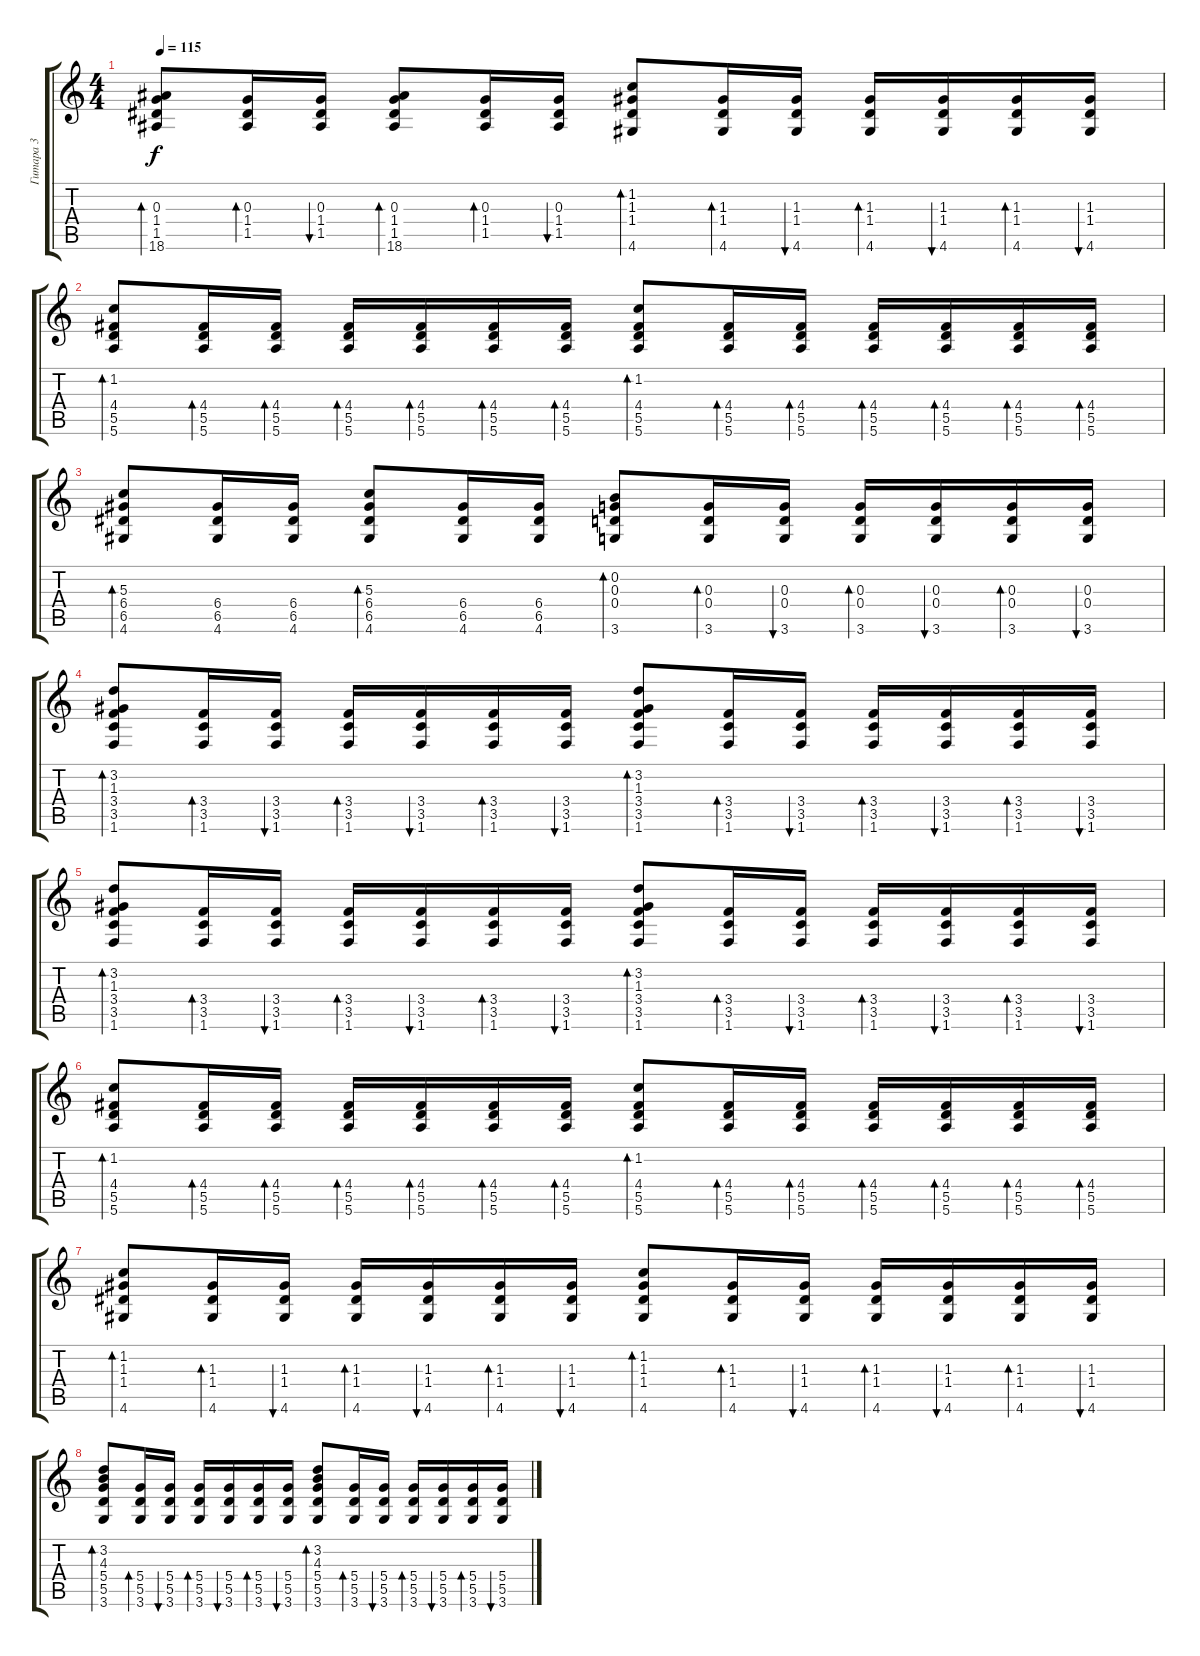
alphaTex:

\track ("Гитара 3" "Гитара 3") {instrument acousticguitarsteel}
\staff {score tabs}
\tuning (E4 B3 G3 D3 A2 E2) {hide}
\ts (4 4)
\tempo 115
\clef g2
\ks c
(0.3 1.4 1.5 18.6).8{bd 60 dy f} (0.3 1.4 1.5).16{bd 60} (0.3 1.4 1.5).16{bu 60} (0.3 1.4 1.5 18.6).8{bd 60} (0.3 1.4 1.5).16{bd 60} (0.3 1.4 1.5).16{bu 60} (1.2 1.3 1.4 4.6).8{bd 60} (1.3 1.4 4.6).16{bd 60} (1.3 1.4 4.6).16{bu 60} (1.3 1.4 4.6).16{bd 60} (1.3 1.4 4.6).16{bu 60} (1.3 1.4 4.6).16{bd 60} (1.3 1.4 4.6).16{bu 60} |
(1.2 4.4 5.5 5.6).8{bd 60} (4.4 5.5 5.6).16{bd 60} (4.4 5.5 5.6).16{bd 60} (4.4 5.5 5.6).16{bd 60} (4.4 5.5 5.6).16{bd 60} (4.4 5.5 5.6).16{bd 60} (4.4 5.5 5.6).16{bd 60} (1.2 4.4 5.5 5.6).8{bd 60} (4.4 5.5 5.6).16{bd 60} (4.4 5.5 5.6).16{bd 60} (4.4 5.5 5.6).16{bd 60} (4.4 5.5 5.6).16{bd 60} (4.4 5.5 5.6).16{bd 60} (4.4 5.5 5.6).16{bd 60} |
(5.3 6.4 6.5 4.6).8{bd 60} (6.4 6.5 4.6).16 (6.4 6.5 4.6).16 (5.3 6.4 6.5 4.6).8{bd 60} (6.4 6.5 4.6).16 (6.4 6.5 4.6).16 (0.2 0.3 0.4 3.6).8{bd 60} (0.3 0.4 3.6).16{bd 60} (0.3 0.4 3.6).16{bu 60} (0.3 0.4 3.6).16{bd 60} (0.3 0.4 3.6).16{bu 60} (0.3 0.4 3.6).16{bd 60} (0.3 0.4 3.6).16{bu 60} |
(3.2 1.3 3.4 3.5 1.6).8{bd 60} (3.4 3.5 1.6).16{bd 60} (3.4 3.5 1.6).16{bu 60} (3.4 3.5 1.6).16{bd 60} (3.4 3.5 1.6).16{bu 60} (3.4 3.5 1.6).16{bd 60} (3.4 3.5 1.6).16{bu 60} (3.2 1.3 3.4 3.5 1.6).8{bd 60} (3.4 3.5 1.6).16{bd 60} (3.4 3.5 1.6).16{bu 60} (3.4 3.5 1.6).16{bd 60} (3.4 3.5 1.6).16{bu 60} (3.4 3.5 1.6).16{bd 60} (3.4 3.5 1.6).16{bu 60} |
(3.2 1.3 3.4 3.5 1.6).8{bd 60} (3.4 3.5 1.6).16{bd 60} (3.4 3.5 1.6).16{bu 60} (3.4 3.5 1.6).16{bd 60} (3.4 3.5 1.6).16{bu 60} (3.4 3.5 1.6).16{bd 60} (3.4 3.5 1.6).16{bu 60} (3.2 1.3 3.4 3.5 1.6).8{bd 60} (3.4 3.5 1.6).16{bd 60} (3.4 3.5 1.6).16{bu 60} (3.4 3.5 1.6).16{bd 60} (3.4 3.5 1.6).16{bu 60} (3.4 3.5 1.6).16{bd 60} (3.4 3.5 1.6).16{bu 60} |
(1.2 4.4 5.5 5.6).8{bd 60} (4.4 5.5 5.6).16{bd 60} (4.4 5.5 5.6).16{bd 60} (4.4 5.5 5.6).16{bd 60} (4.4 5.5 5.6).16{bd 60} (4.4 5.5 5.6).16{bd 60} (4.4 5.5 5.6).16{bd 60} (1.2 4.4 5.5 5.6).8{bd 60} (4.4 5.5 5.6).16{bd 60} (4.4 5.5 5.6).16{bd 60} (4.4 5.5 5.6).16{bd 60} (4.4 5.5 5.6).16{bd 60} (4.4 5.5 5.6).16{bd 60} (4.4 5.5 5.6).16{bd 60} |
(1.2 1.3 1.4 4.6).8{bd 60} (1.3 1.4 4.6).16{bd 60} (1.3 1.4 4.6).16{bu 60} (1.3 1.4 4.6).16{bd 60} (1.3 1.4 4.6).16{bu 60} (1.3 1.4 4.6).16{bd 60} (1.3 1.4 4.6).16{bu 60} (1.2 1.3 1.4 4.6).8{bd 60} (1.3 1.4 4.6).16{bd 60} (1.3 1.4 4.6).16{bu 60} (1.3 1.4 4.6).16{bd 60} (1.3 1.4 4.6).16{bu 60} (1.3 1.4 4.6).16{bd 60} (1.3 1.4 4.6).16{bu 60} |
(3.2 4.3 5.4 5.5 3.6).8{bd 60} (5.4 5.5 3.6).16{bd 60} (5.4 5.5 3.6).16{bu 60} (5.4 5.5 3.6).16{bd 60} (5.4 5.5 3.6).16{bu 60} (5.4 5.5 3.6).16{bd 60} (5.4 5.5 3.6).16{bu 60} (3.2 4.3 5.4 5.5 3.6).8{bd 60} (5.4 5.5 3.6).16{bd 60} (5.4 5.5 3.6).16{bu 60} (5.4 5.5 3.6).16{bd 60} (5.4 5.5 3.6).16{bu 60} (5.4 5.5 3.6).16{bd 60} (5.4 5.5 3.6).16{bu 60}
